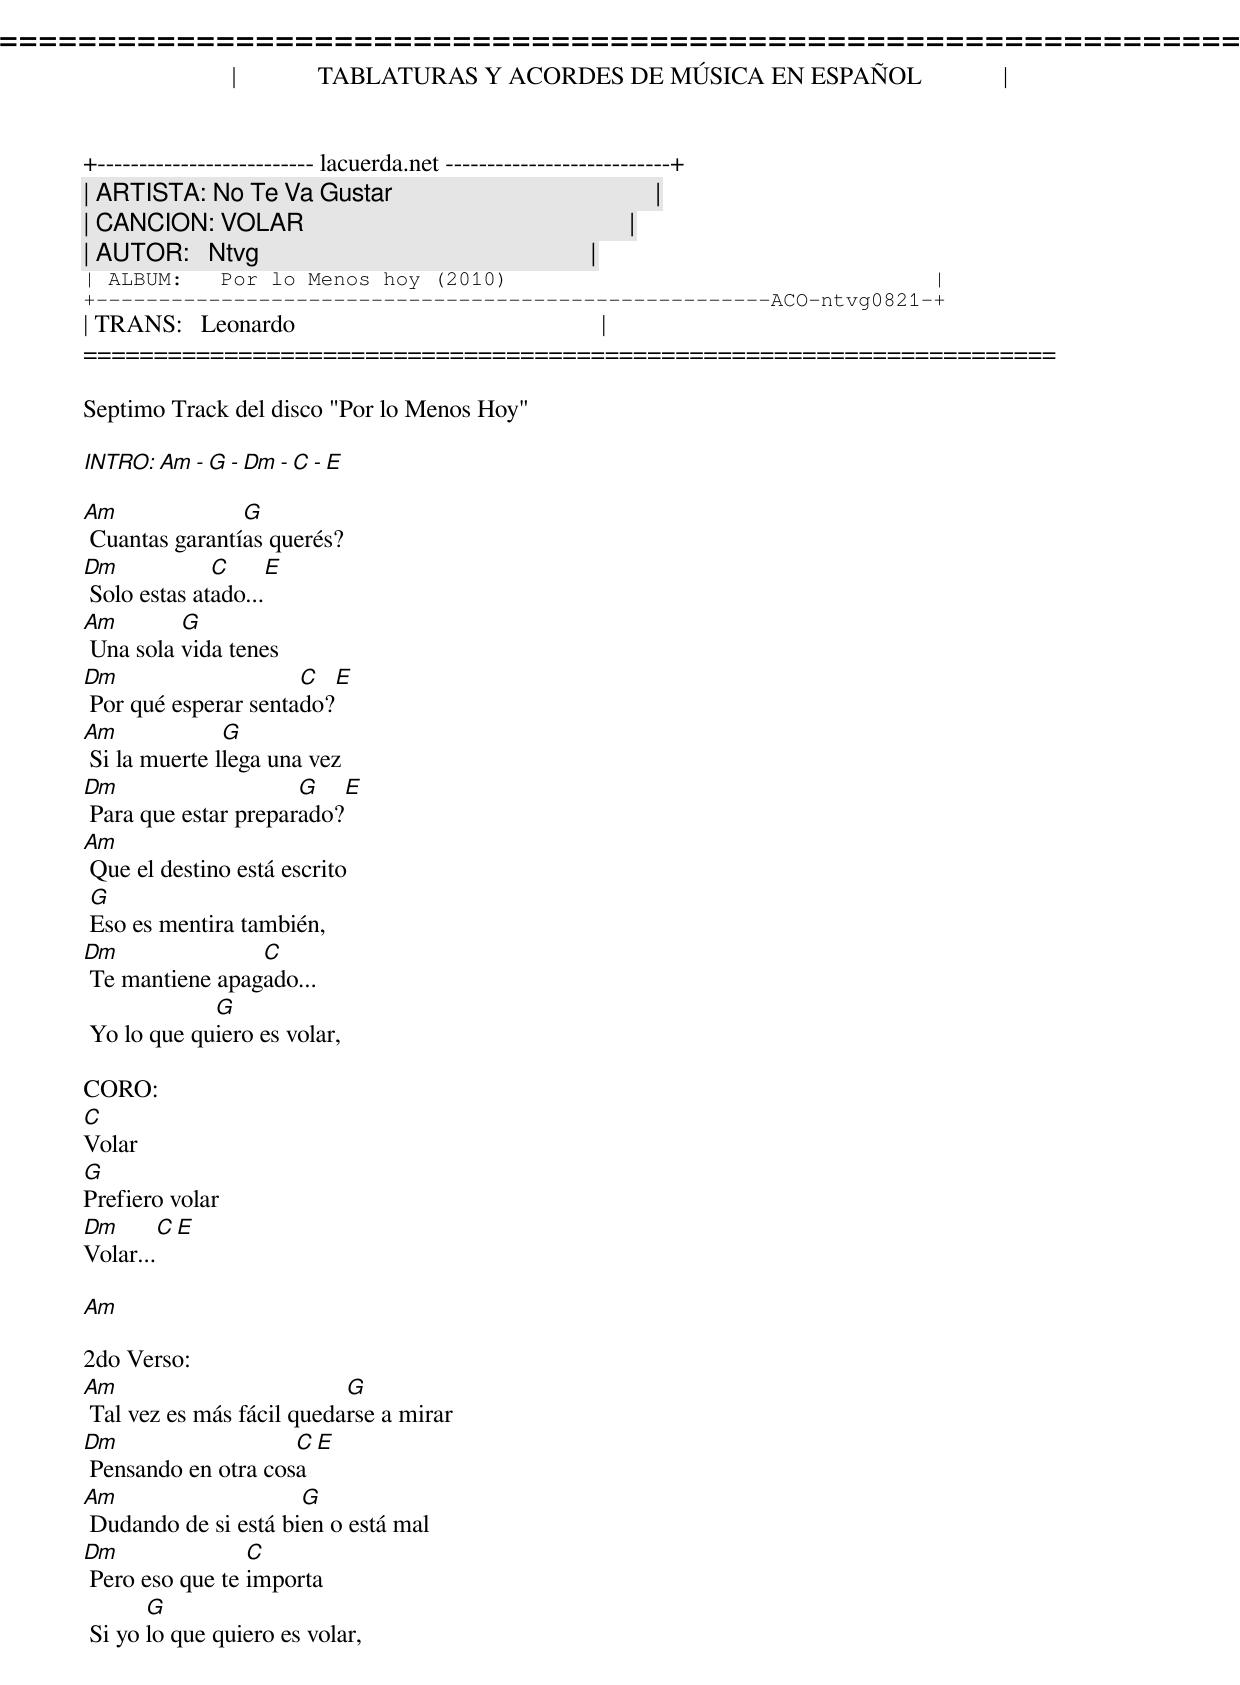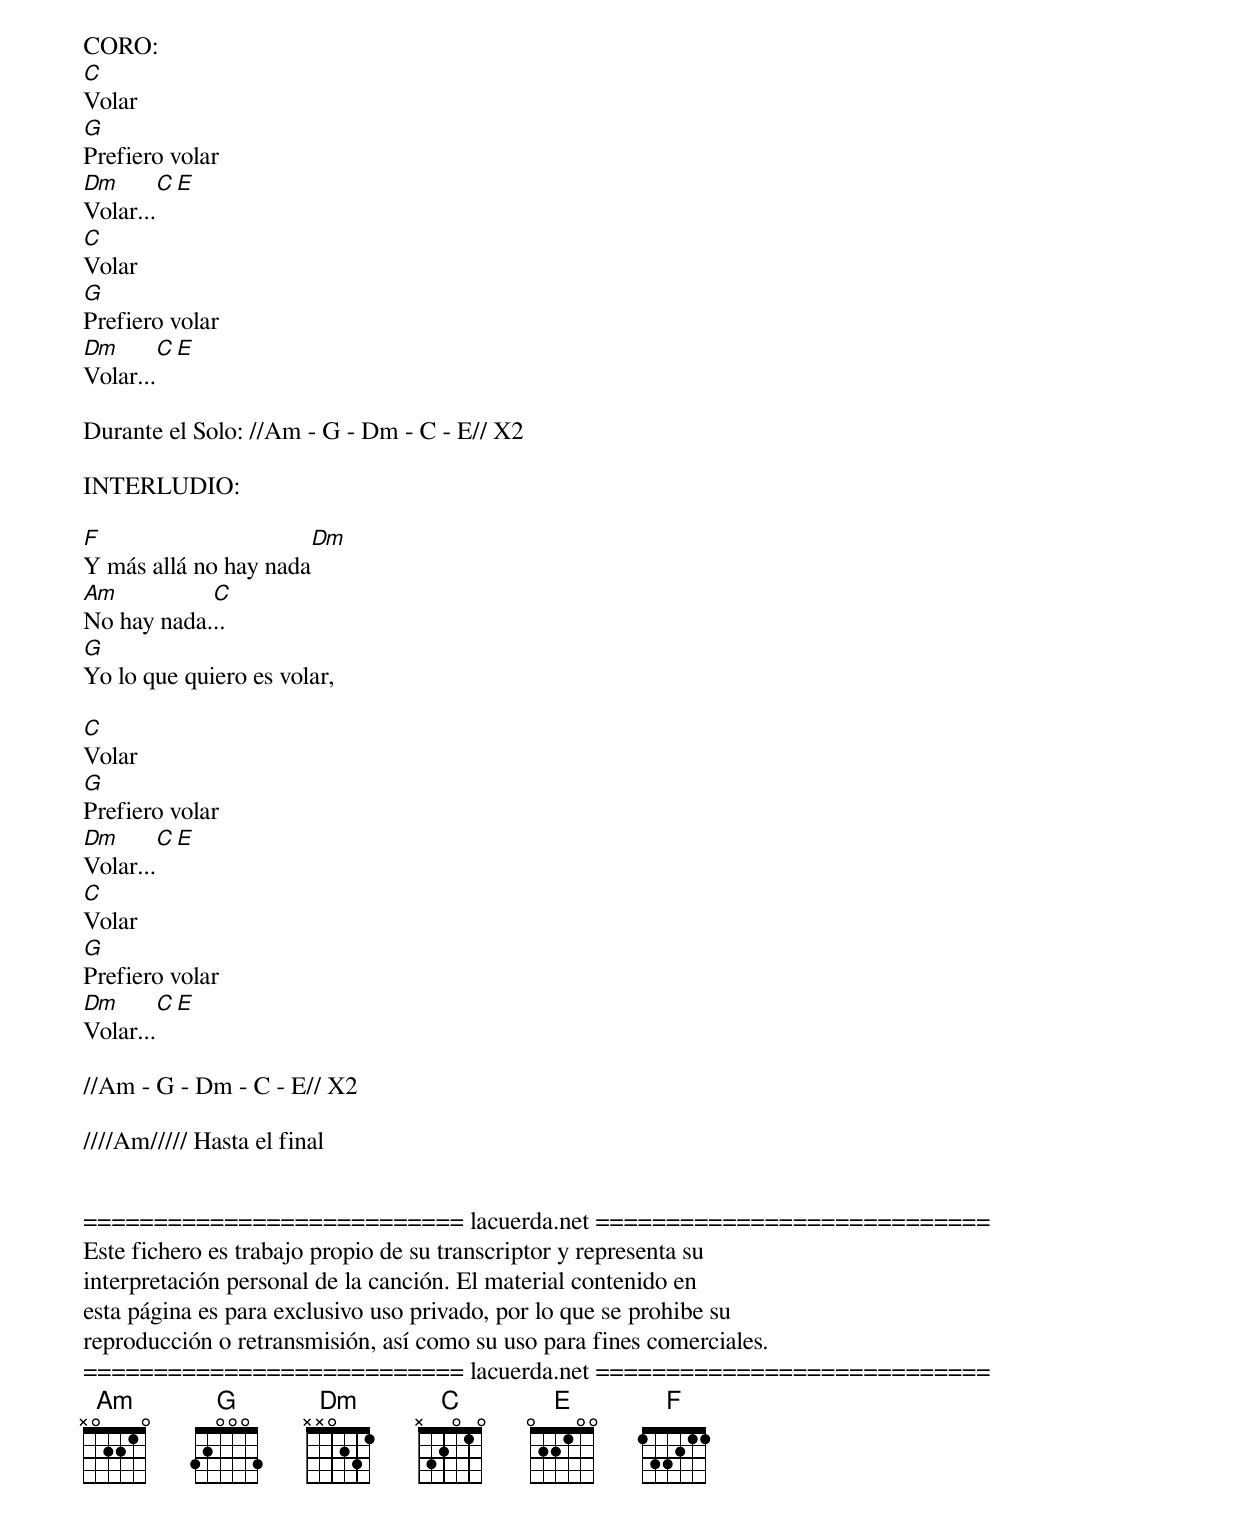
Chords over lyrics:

=====================================================================
|             TABLATURAS Y ACORDES DE MÚSICA EN ESPAÑOL             |
+-------------------------- lacuerda.net ---------------------------+
| ARTISTA: No Te Va Gustar                                          |
| CANCION: VOLAR                                                    |
| AUTOR:   Ntvg                                                     |
| ALBUM:   Por lo Menos hoy (2010)                                  |
+------------------------------------------------------ACO-ntvg0821-+
| TRANS:   Leonardo                                                 |
=====================================================================

Septimo Track del disco "Por lo Menos Hoy"

INTRO: Am - G - Dm - C - E

Am              G
 Cuantas garantías querés?
Dm            C     E
 Solo estas atado...
Am        G
 Una sola vida tenes
Dm                    C    E
 Por qué esperar sentado?
Am             G
 Si la muerte llega una vez
Dm                    G    E
 Para que estar preparado?
Am
 Que el destino está escrito
 G
 Eso es mentira también,
Dm               C
 Te mantiene apagado...
             G
 Yo lo que quiero es volar,

CORO:
C
Volar
G
Prefiero volar
Dm      C  E
Volar...

Am

2do Verso:
Am                         G
 Tal vez es más fácil quedarse a mirar
Dm                   C   E
 Pensando en otra cosa
Am                    G
 Dudando de si está bien o está mal
Dm               C
 Pero eso que te importa
       G
 Si yo lo que quiero es volar,

CORO:
C
Volar
G
Prefiero volar
Dm      C  E
Volar...
C
Volar
G
Prefiero volar
Dm      C  E
Volar...

Durante el Solo: //Am - G - Dm - C - E// X2

INTERLUDIO:

F                      Dm
Y más allá no hay nada
Am          C
No hay nada...
G
Yo lo que quiero es volar,

C
Volar
G
Prefiero volar
Dm      C  E
Volar...
C
Volar
G
Prefiero volar
Dm      C  E
Volar...

//Am - G - Dm - C - E// X2

////Am///// Hasta el final


=========================== lacuerda.net ============================
Este fichero es trabajo propio de su transcriptor y representa su
interpretación personal de la canción. El material contenido en
esta página es para exclusivo uso privado, por lo que se prohibe su
reproducción o retransmisión, así como su uso para fines comerciales.
=========================== lacuerda.net ============================
